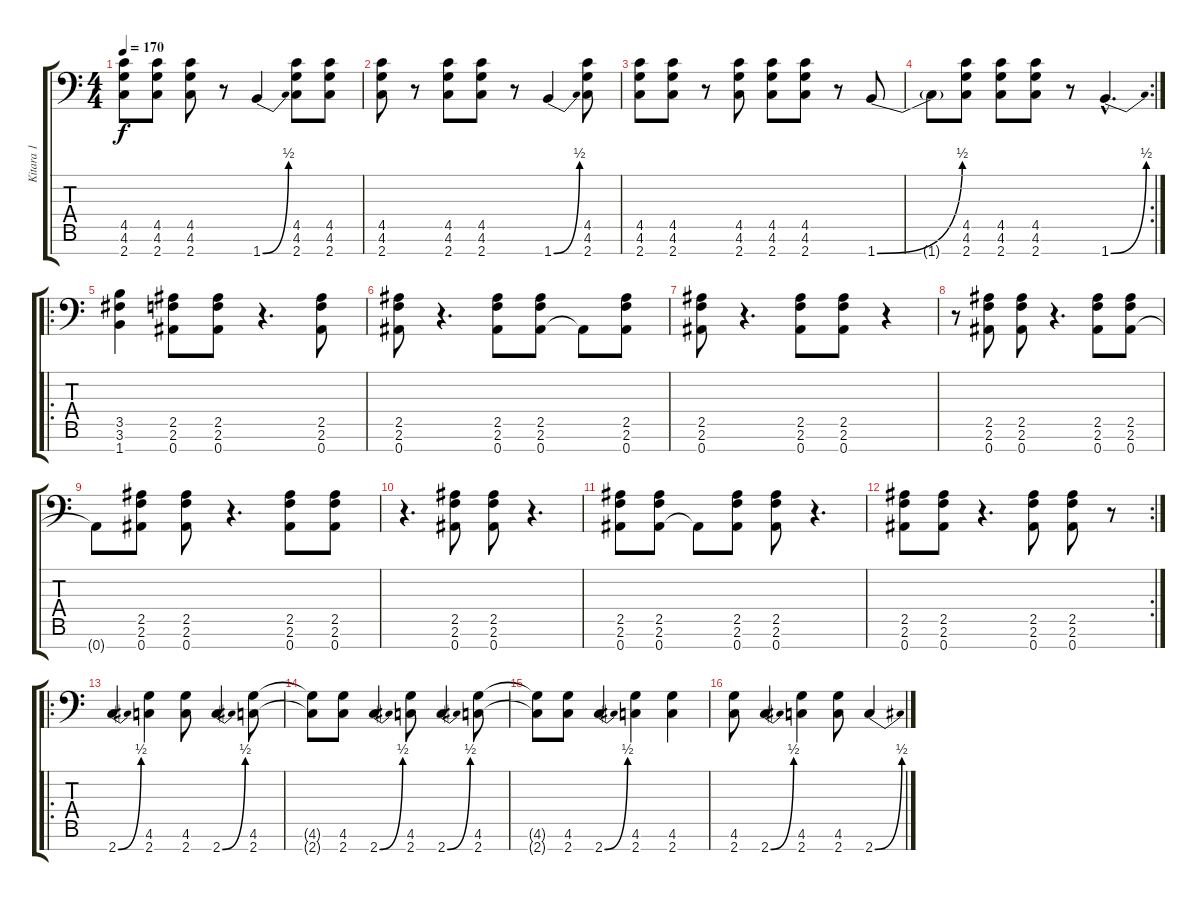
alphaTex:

\track ("Kitara 1" "Kitara 1") {instrument distortionguitar}
\staff {score tabs}
\tuning (Eb4 Bb3 Gb3 Db3 Ab2 Eb2 Bb1) {hide}
\ts (4 4)
\tempo 170
\clef f4
\ks c
(4.5 4.6 2.7).8{dy f} (4.5 4.6 2.7).8 (4.5 4.6 2.7).8 r.8 1.7{be (bend 0 0 60 2)}.4 (4.5 4.6 2.7).8 (4.5 4.6 2.7).8 |
(4.5 4.6 2.7).8 r.8 (4.5 4.6 2.7).8 (4.5 4.6 2.7).8 r.8 1.7{be (bend 0 0 60 2)}.4 (4.5 4.6 2.7).8 |
(4.5 4.6 2.7).8 (4.5 4.6 2.7).8 r.8 (4.5 4.6 2.7).8 (4.5 4.6 2.7).8 (4.5 4.6 2.7).8 r.8 1.7{be (bend 0 0 60 2)}.8 |
\rc 2
1.7{t}.8 (4.5 4.6 2.7).8 (4.5 4.6 2.7).8 (4.5 4.6 2.7).8 r.8 1.7{be (bend 0 0 60 2) hac}.4{d} |
\ro
(3.5 3.6 1.7).4 (2.5 2.6 0.7).8 (2.5 2.6 0.7).8 r.4{d} (2.5 2.6 0.7).8 |
(2.5 2.6 0.7).8 r.4{d} (2.5 2.6 0.7).8 (2.5 2.6 0.7).8 0.7{t}.8 (2.5 2.6 0.7).8 |
(2.5 2.6 0.7).8 r.4{d} (2.5 2.6 0.7).8 (2.5 2.6 0.7).8 r.4 |
r.8 (2.5 2.6 0.7).8 (2.5 2.6 0.7).8 r.4{d} (2.5 2.6 0.7).8 (2.5 2.6 0.7).8 |
0.7{t}.8 (2.5 2.6 0.7).8 (2.5 2.6 0.7).8 r.4{d} (2.5 2.6 0.7).8 (2.5 2.6 0.7).8 |
r.4{d} (2.5 2.6 0.7).8 (2.5 2.6 0.7).8 r.4{d} |
(2.5 2.6 0.7).8 (2.5 2.6 0.7).8 0.7{t}.8 (2.5 2.6 0.7).8 (2.5 2.6 0.7).8 r.4{d} |
\rc 2
(2.5 2.6 0.7).8 (2.5 2.6 0.7).8 r.4{d} (2.5 2.6 0.7).8 (2.5 2.6 0.7).8 r.8 |
\ro
2.7{be (bend 0 0 60 2)}.4 (4.6 2.7).4 (4.6 2.7).8 2.7{be (bend 0 0 60 2)}.4 (4.6 2.7).8 |
(4.6{t} 2.7{t}).8 (4.6 2.7).8 2.7{be (bend 0 0 60 2)}.4 (4.6 2.7).8 2.7{be (bend 0 0 60 2)}.4 (4.6 2.7).8 |
(4.6{t} 2.7{t}).8 (4.6 2.7).8 2.7{be (bend 0 0 60 2)}.4 (4.6 2.7).4 (4.6 2.7).4 |
(4.6 2.7).8 2.7{be (bend 0 0 60 2)}.4 (4.6 2.7).4 (4.6 2.7).8 2.7{be (bend 0 0 60 2)}.4
